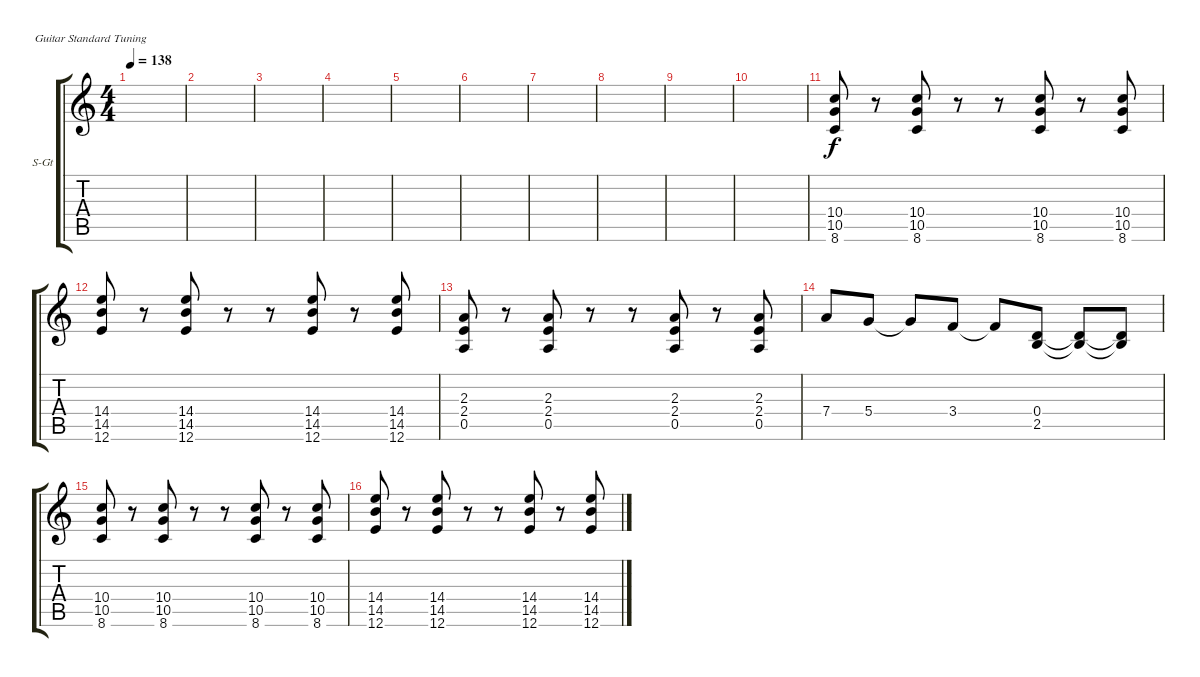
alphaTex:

\bracketExtendMode groupsimilarinstruments
\firstSystemTrackNameOrientation horizontal
\otherSystemsTrackNameOrientation horizontal
\track ("Äîðîæêà 5" "S-Gt") {instrument tuba}
\staff {score tabs}
\tuning (E4 B3 G3 D3 A2 E2)
\displaytranspose 12
\ts (4 4)
\tempo 138
\clef g2
\ks c
|
|
|
|
|
|
|
|
|
|
(10.5 10.4 8.6).8 r.8 (10.5 10.4 8.6).8 r.8 r.8 (10.5 10.4 8.6).8 r.8 (10.5 10.4 8.6).8 |
(14.5 14.4 12.6).8 r.8 (14.5 14.4 12.6).8 r.8 r.8 (14.5 14.4 12.6).8 r.8 (14.5 14.4 12.6).8 |
(0.5 2.4 2.3).8 r.8 (0.5 2.4 2.3).8 r.8 r.8 (0.5 2.4 2.3).8 r.8 (0.5 2.4 2.3).8 |
7.4.8 5.4.8 5.4{t}.8 3.4.8 3.4{t}.8 (2.5 0.4).8 (0.4{t} 2.5{t}).8 (2.5{t} 0.4{t}).8 |
(10.5 10.4 8.6).8 r.8 (10.5 10.4 8.6).8 r.8 r.8 (10.5 10.4 8.6).8 r.8 (10.5 10.4 8.6).8 |
(14.5 14.4 12.6).8 r.8 (14.5 14.4 12.6).8 r.8 r.8 (14.5 14.4 12.6).8 r.8 (14.5 14.4 12.6).8
